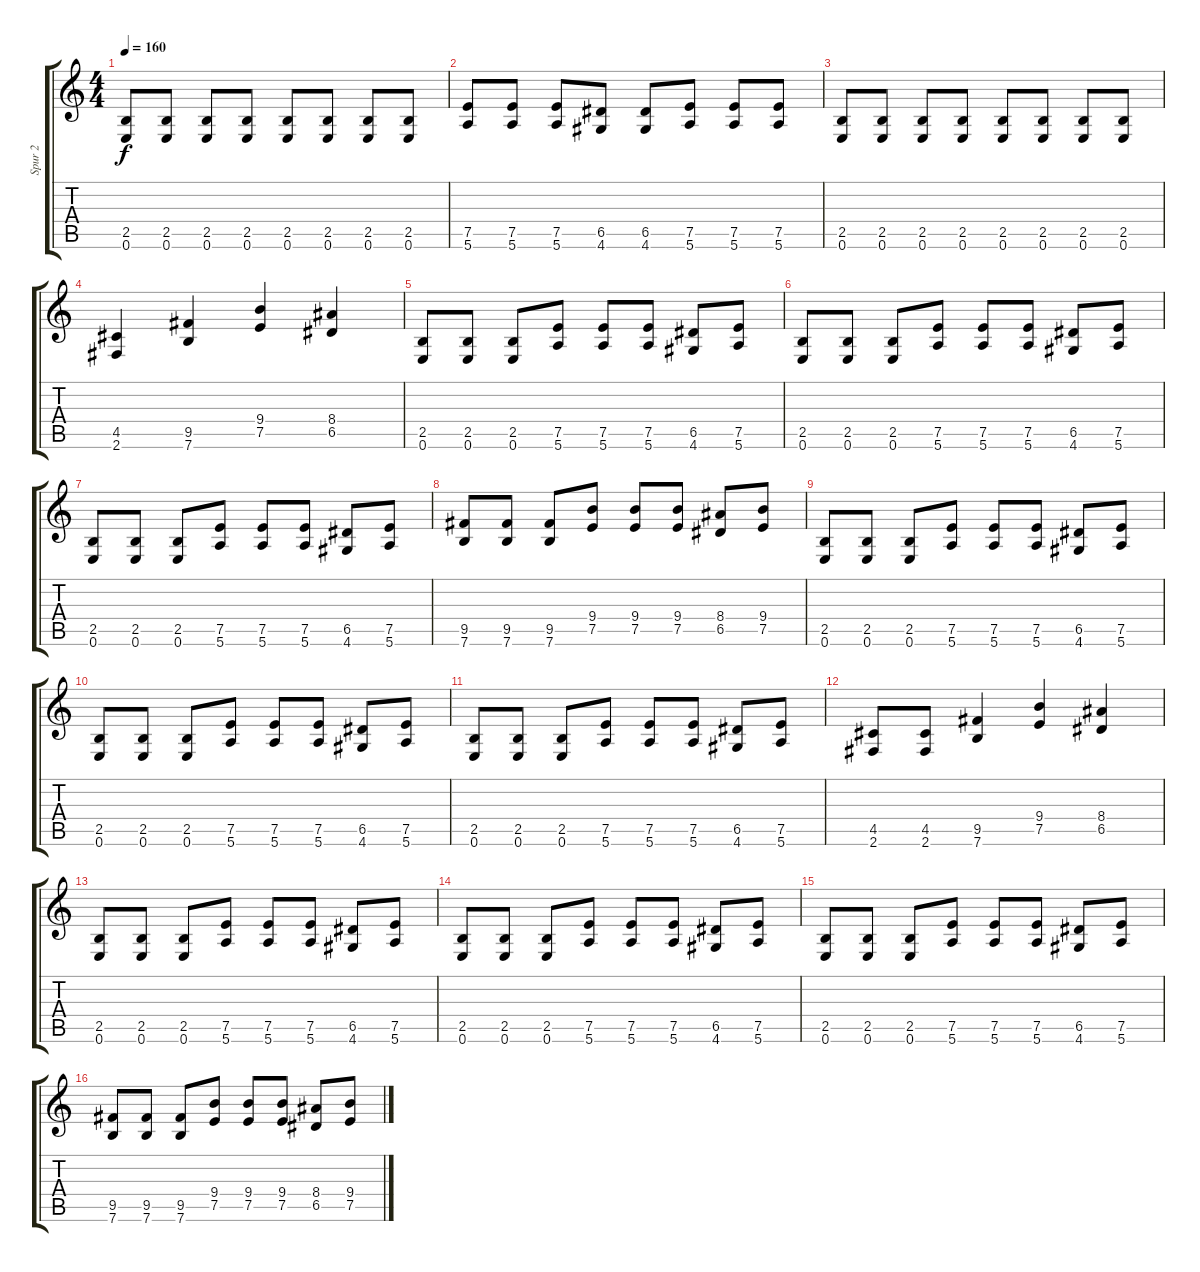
\track ("Spur 2" "Spur 2") {instrument overdrivenguitar}
\staff {score tabs}
\tuning (E4 B3 G3 D3 A2 E2) {hide}
\ts (4 4)
\tempo 160
\clef g2
\ks c
(2.5 0.6).8{dy f} (2.5 0.6).8 (2.5 0.6).8 (2.5 0.6).8 (2.5 0.6).8 (2.5 0.6).8 (2.5 0.6).8 (2.5 0.6).8 |
(7.5 5.6).8 (7.5 5.6).8 (7.5 5.6).8 (6.5 4.6).8 (6.5 4.6).8 (7.5 5.6).8 (7.5 5.6).8 (7.5 5.6).8 |
(2.5 0.6).8 (2.5 0.6).8 (2.5 0.6).8 (2.5 0.6).8 (2.5 0.6).8 (2.5 0.6).8 (2.5 0.6).8 (2.5 0.6).8 |
(4.5 2.6).4 (9.5 7.6).4 (9.4 7.5).4 (8.4 6.5).4 |
(2.5 0.6).8 (2.5 0.6).8 (2.5 0.6).8 (7.5 5.6).8 (7.5 5.6).8 (7.5 5.6).8 (6.5 4.6).8 (7.5 5.6).8 |
(2.5 0.6).8 (2.5 0.6).8 (2.5 0.6).8 (7.5 5.6).8 (7.5 5.6).8 (7.5 5.6).8 (6.5 4.6).8 (7.5 5.6).8 |
(2.5 0.6).8 (2.5 0.6).8 (2.5 0.6).8 (7.5 5.6).8 (7.5 5.6).8 (7.5 5.6).8 (6.5 4.6).8 (7.5 5.6).8 |
(9.5 7.6).8 (9.5 7.6).8 (9.5 7.6).8 (9.4 7.5).8 (9.4 7.5).8 (9.4 7.5).8 (8.4 6.5).8 (9.4 7.5).8 |
(2.5 0.6).8 (2.5 0.6).8 (2.5 0.6).8 (7.5 5.6).8 (7.5 5.6).8 (7.5 5.6).8 (6.5 4.6).8 (7.5 5.6).8 |
(2.5 0.6).8 (2.5 0.6).8 (2.5 0.6).8 (7.5 5.6).8 (7.5 5.6).8 (7.5 5.6).8 (6.5 4.6).8 (7.5 5.6).8 |
(2.5 0.6).8 (2.5 0.6).8 (2.5 0.6).8 (7.5 5.6).8 (7.5 5.6).8 (7.5 5.6).8 (6.5 4.6).8 (7.5 5.6).8 |
(4.5 2.6).8 (4.5 2.6).8 (9.5 7.6).4 (9.4 7.5).4 (8.4 6.5).4 |
(2.5 0.6).8 (2.5 0.6).8 (2.5 0.6).8 (7.5 5.6).8 (7.5 5.6).8 (7.5 5.6).8 (6.5 4.6).8 (7.5 5.6).8 |
(2.5 0.6).8 (2.5 0.6).8 (2.5 0.6).8 (7.5 5.6).8 (7.5 5.6).8 (7.5 5.6).8 (6.5 4.6).8 (7.5 5.6).8 |
(2.5 0.6).8 (2.5 0.6).8 (2.5 0.6).8 (7.5 5.6).8 (7.5 5.6).8 (7.5 5.6).8 (6.5 4.6).8 (7.5 5.6).8 |
(9.5 7.6).8 (9.5 7.6).8 (9.5 7.6).8 (9.4 7.5).8 (9.4 7.5).8 (9.4 7.5).8 (8.4 6.5).8 (9.4 7.5).8
